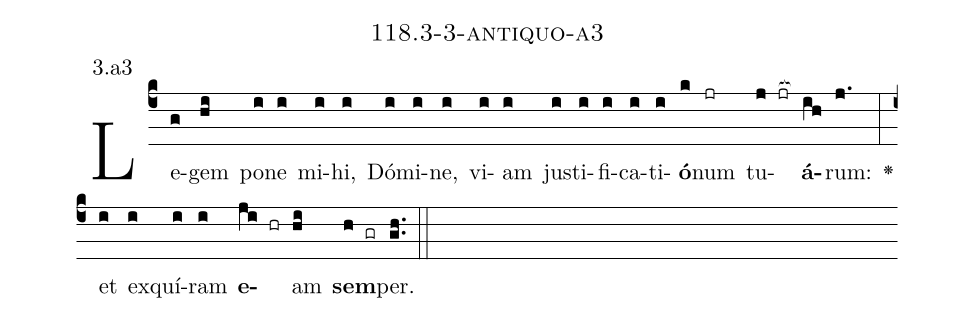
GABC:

name: 118.3-3-antiquo-a3;
annotation: 3.a3;
%%
(c4)Le(g)gem(hi) po(i)ne(i) mi(i)hi,(i) Dó(i)mi(i)ne,(i) vi(i)am(i) jus(i)ti(i)fi(i)ca(i)ti(i)<b>ó</b>(k)num(jr) tu(j jr[ocb:1{])<b>á</b>(ih[ocb:0}])rum:(j.) <v>\greheightstar</v>(:) et(i) ex(i)quí(i)ram(i) <b>e</b>(ji hr)am(hi) <b>sem</b>(h gr)per.(gh..) (::)


%E(i) u(i) o(ji) u(hi) a(h) e.(gh..) (::)
